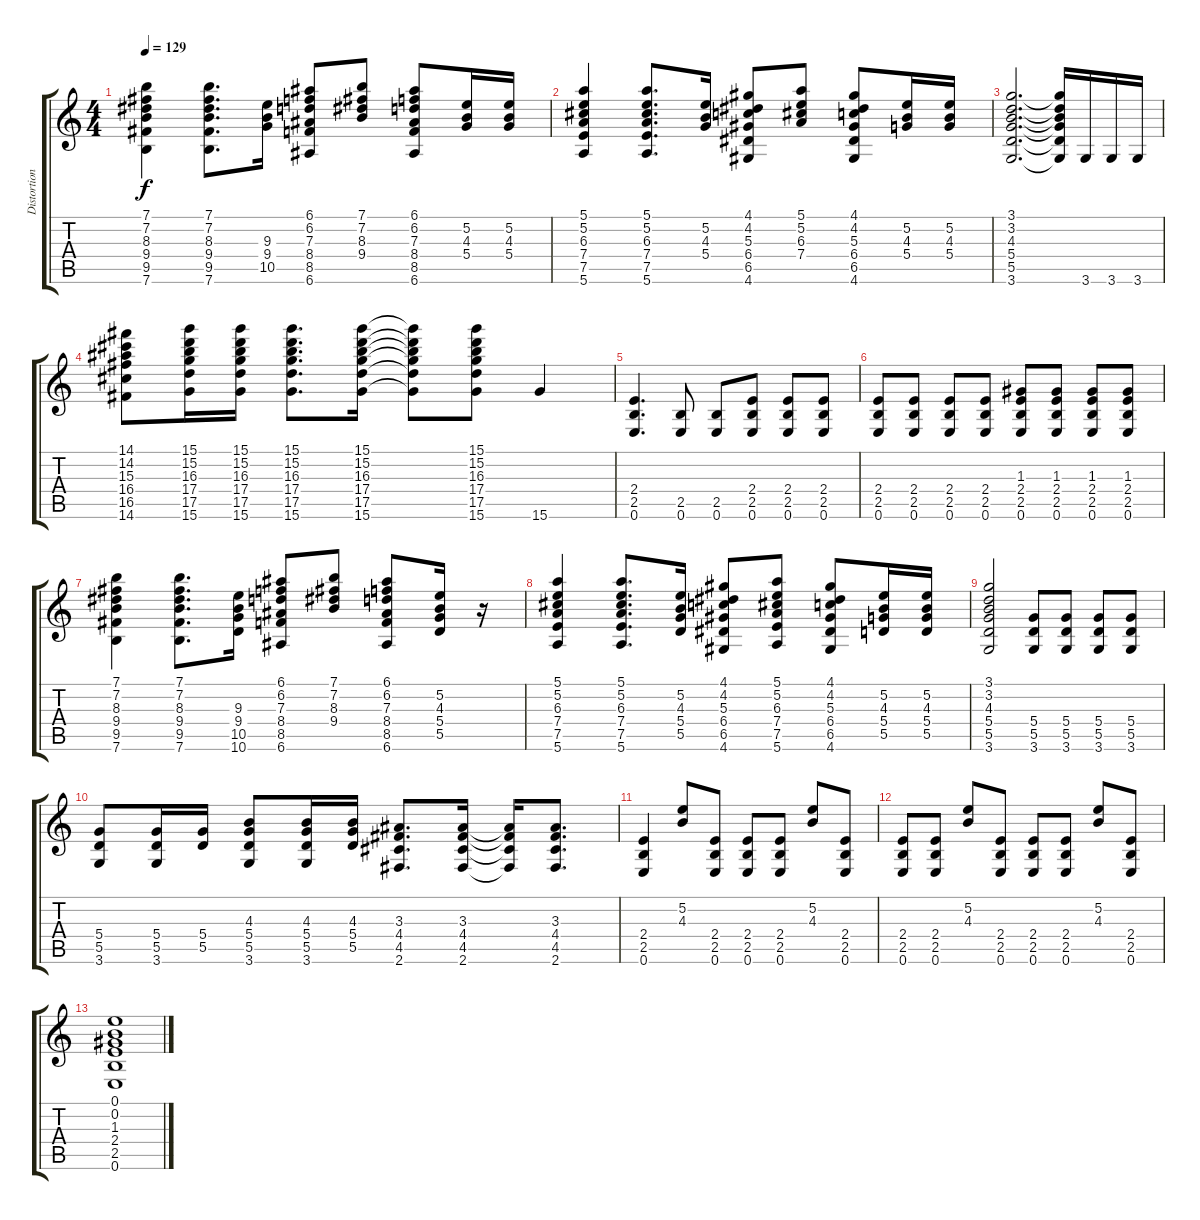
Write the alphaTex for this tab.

\track ("Distortion Guitar" "Distortion") {instrument distortionguitar}
\staff {score tabs}
\tuning (E4 B3 G3 D3 A2 E2) {hide}
\ts (4 4)
\tempo 129
\clef g2
\ks c
(7.1 7.2 8.3 9.4 9.5 7.6).4{dy f} (7.1 7.2 8.3 9.4 9.5 7.6).8{d} (9.3 9.4 10.5).16 (6.1 6.2 7.3 8.4 8.5 6.6).8 (7.1 7.2 8.3 9.4).8 (6.1 6.2 7.3 8.4 8.5 6.6).8 (5.2 4.3 5.4).16 (5.2 4.3 5.4).16 |
(5.1 5.2 6.3 7.4 7.5 5.6).4 (5.1 5.2 6.3 7.4 7.5 5.6).8{d} (5.2 4.3 5.4).16 (4.1 4.2 5.3 6.4 6.5 4.6).8 (5.1 5.2 6.3 7.4).8 (4.1 4.2 5.3 6.4 6.5 4.6).8 (5.2 4.3 5.4).16 (5.2 4.3 5.4).16 |
(3.1 3.2 4.3 5.4 5.5 3.6).2{d} (3.1{t} 3.2{t} 4.3{t} 5.4{t} 5.5{t} 3.6{t}).16 3.6.16 3.6.16 3.6.16 |
(14.1 14.2 15.3 16.4 16.5 14.6).8 (15.1 15.2 16.3 17.4 17.5 15.6).16 (15.1 15.2 16.3 17.4 17.5 15.6).16 (15.1 15.2 16.3 17.4 17.5 15.6).8{d} (15.1 15.2 16.3 17.4 17.5 15.6).16 (15.1{t} 15.2{t} 16.3{t} 17.4{t} 17.5{t} 15.6{t}).8 (15.1 15.2 16.3 17.4 17.5 15.6).8 15.6.4 |
(2.4 2.5 0.6).4{d} (2.5 0.6).8 (2.5 0.6).8 (2.4 2.5 0.6).8 (2.4 2.5 0.6).8 (2.4 2.5 0.6).8 |
(2.4 2.5 0.6).8 (2.4 2.5 0.6).8 (2.4 2.5 0.6).8 (2.4 2.5 0.6).8 (1.3 2.4 2.5 0.6).8 (1.3 2.4 2.5 0.6).8 (1.3 2.4 2.5 0.6).8 (1.3 2.4 2.5 0.6).8 |
(7.1 7.2 8.3 9.4 9.5 7.6).4 (7.1 7.2 8.3 9.4 9.5 7.6).8{d} (9.3 9.4 10.5 10.6).16 (6.1 6.2 7.3 8.4 8.5 6.6).8 (7.1 7.2 8.3 9.4).8 (6.1 6.2 7.3 8.4 8.5 6.6).8 (5.2 4.3 5.4 5.5).16 r.16 |
(5.1 5.2 6.3 7.4 7.5 5.6).4 (5.1 5.2 6.3 7.4 7.5 5.6).8{d} (5.2 4.3 5.4 5.5).16 (4.1 4.2 5.3 6.4 6.5 4.6).8 (5.1 5.2 6.3 7.4 7.5 5.6).8 (4.1 4.2 5.3 6.4 6.5 4.6).8 (5.2 4.3 5.4 5.5).16 (5.2 4.3 5.4 5.5).16 |
(3.1 3.2 4.3 5.4 5.5 3.6).2 (5.4 5.5 3.6).8 (5.4 5.5 3.6).8 (5.4 5.5 3.6).8 (5.4 5.5 3.6).8 |
(5.4 5.5 3.6).8 (5.4 5.5 3.6).16 (5.4 5.5).16 (4.3 5.4 5.5 3.6).8 (4.3 5.4 5.5 3.6).16 (4.3 5.4 5.5).16 (3.3 4.4 4.5 2.6).8{d} (3.3 4.4 4.5 2.6).16 (3.3{t} 4.4{t} 4.5{t} 2.6{t}).16 (3.3 4.4 4.5 2.6).8{d} |
(2.4 2.5 0.6).4 (5.2 4.3).8 (2.4 2.5 0.6).8 (2.4 2.5 0.6).8 (2.4 2.5 0.6).8 (5.2 4.3).8 (2.4 2.5 0.6).8 |
(2.4 2.5 0.6).8 (2.4 2.5 0.6).8 (5.2 4.3).8 (2.4 2.5 0.6).8 (2.4 2.5 0.6).8 (2.4 2.5 0.6).8 (5.2 4.3).8 (2.4 2.5 0.6).8 |
(0.1 0.2 1.3 2.4 2.5 0.6).1
